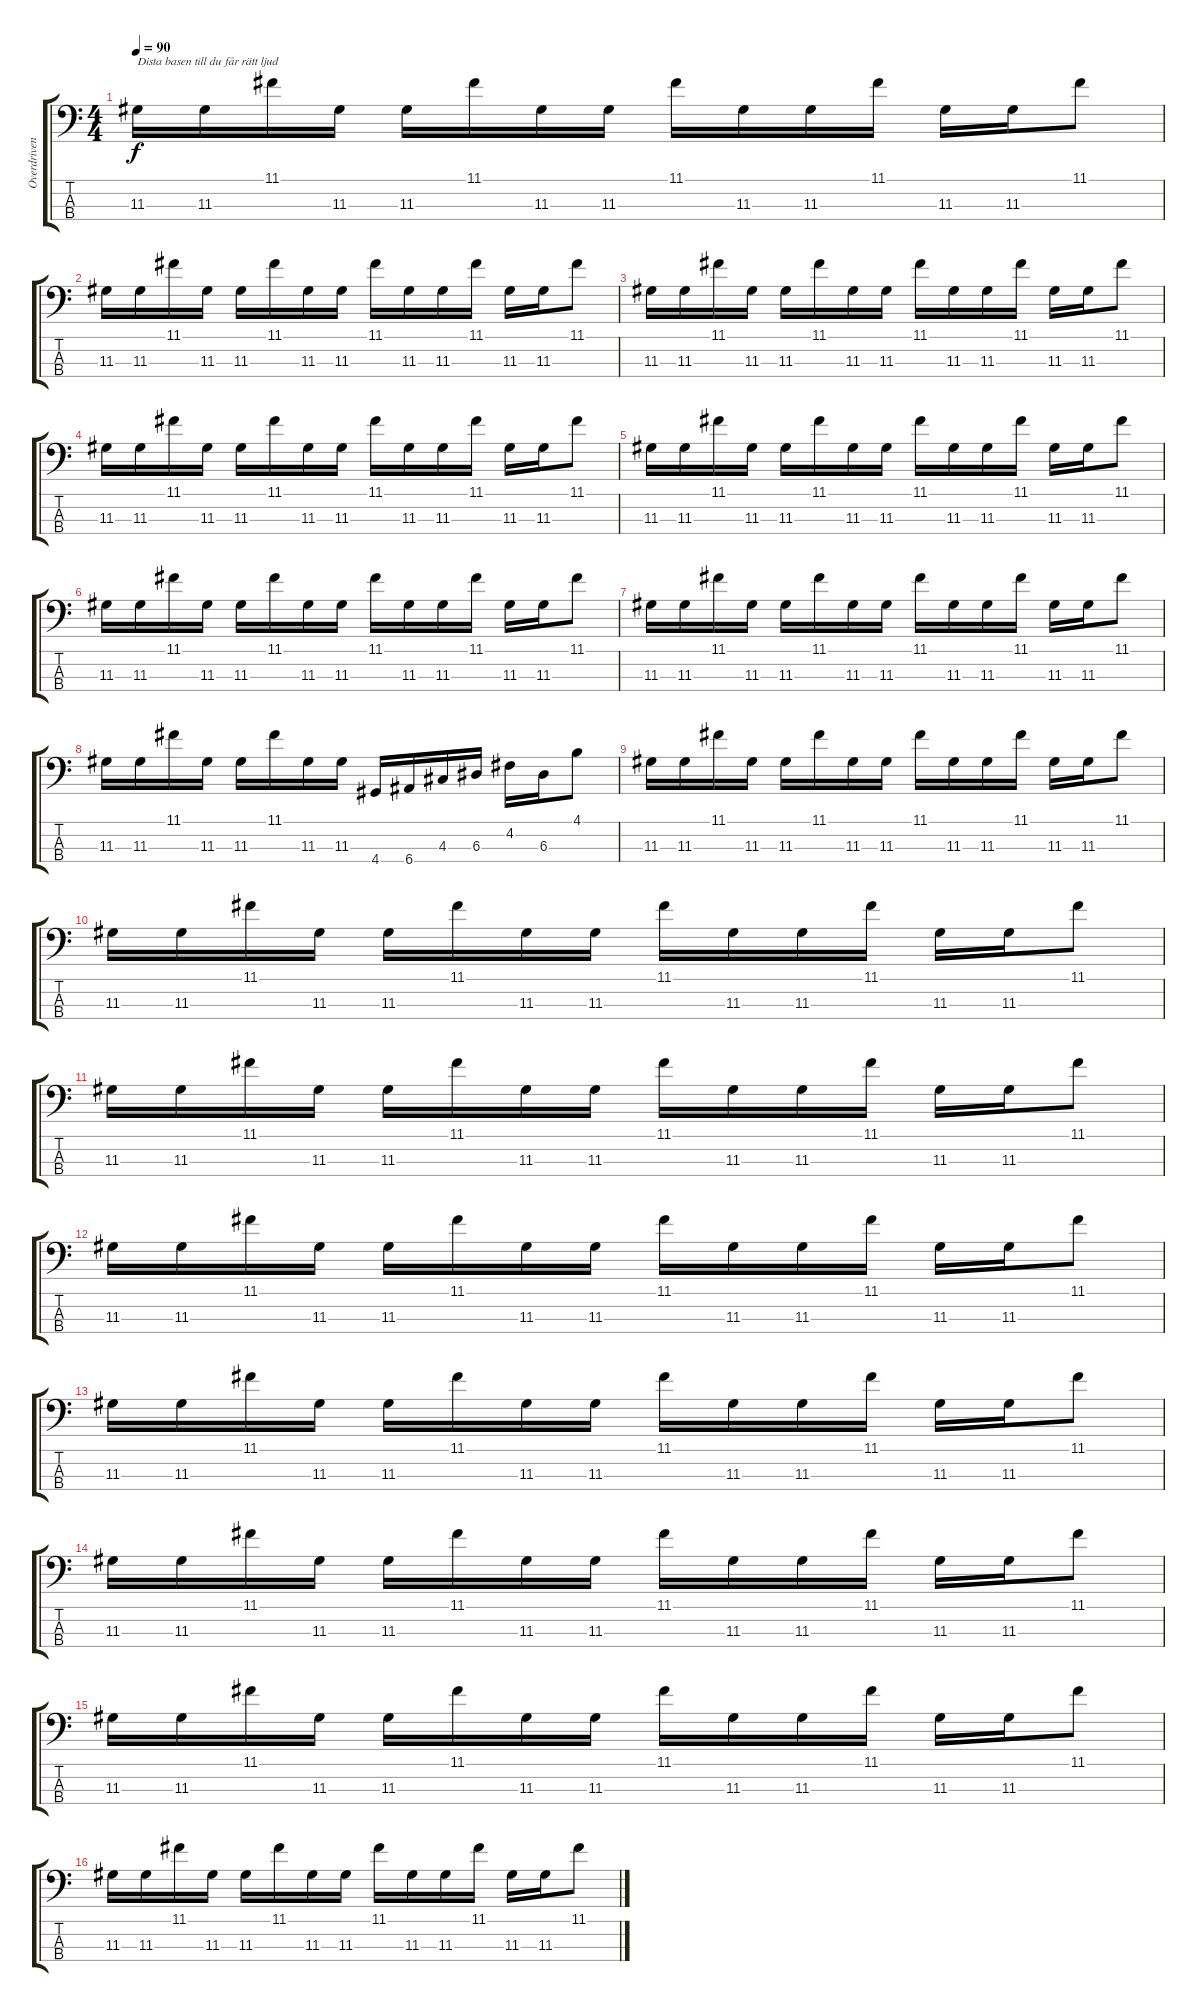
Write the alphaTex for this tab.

\track ("Overdriven bass" "Overdriven") {instrument slapbass2}
\staff {score tabs}
\tuning (G2 D2 A1 E1) {hide}
\ts (4 4)
\tempo 90
\clef f4
\ks c
11.3.16{txt "Dista basen till du får rätt ljud" dy f instrument slapbass2} 11.3.16 11.1.16 11.3.16 11.3.16 11.1.16 11.3.16 11.3.16 11.1.16 11.3.16 11.3.16 11.1.16 11.3.16 11.3.16 11.1.8 |
11.3.16 11.3.16 11.1.16 11.3.16 11.3.16 11.1.16 11.3.16 11.3.16 11.1.16 11.3.16 11.3.16 11.1.16 11.3.16 11.3.16 11.1.8 |
11.3.16 11.3.16 11.1.16 11.3.16 11.3.16 11.1.16 11.3.16 11.3.16 11.1.16 11.3.16 11.3.16 11.1.16 11.3.16 11.3.16 11.1.8 |
11.3.16 11.3.16 11.1.16 11.3.16 11.3.16 11.1.16 11.3.16 11.3.16 11.1.16 11.3.16 11.3.16 11.1.16 11.3.16 11.3.16 11.1.8 |
11.3.16 11.3.16 11.1.16 11.3.16 11.3.16 11.1.16 11.3.16 11.3.16 11.1.16 11.3.16 11.3.16 11.1.16 11.3.16 11.3.16 11.1.8 |
11.3.16 11.3.16 11.1.16 11.3.16 11.3.16 11.1.16 11.3.16 11.3.16 11.1.16 11.3.16 11.3.16 11.1.16 11.3.16 11.3.16 11.1.8 |
11.3.16 11.3.16 11.1.16 11.3.16 11.3.16 11.1.16 11.3.16 11.3.16 11.1.16 11.3.16 11.3.16 11.1.16 11.3.16 11.3.16 11.1.8 |
11.3.16 11.3.16 11.1.16 11.3.16 11.3.16 11.1.16 11.3.16 11.3.16 4.4.16 6.4.16 4.3.16 6.3.16 4.2.16 6.3.16 4.1.8 |
11.3.16{volume 16} 11.3.16 11.1.16 11.3.16 11.3.16 11.1.16 11.3.16 11.3.16 11.1.16 11.3.16 11.3.16 11.1.16 11.3.16 11.3.16 11.1.8 |
11.3.16 11.3.16 11.1.16 11.3.16 11.3.16 11.1.16 11.3.16 11.3.16 11.1.16 11.3.16 11.3.16 11.1.16 11.3.16 11.3.16 11.1.8 |
11.3.16 11.3.16 11.1.16 11.3.16 11.3.16 11.1.16 11.3.16 11.3.16 11.1.16 11.3.16 11.3.16 11.1.16 11.3.16 11.3.16 11.1.8 |
11.3.16 11.3.16 11.1.16 11.3.16 11.3.16 11.1.16 11.3.16 11.3.16 11.1.16 11.3.16 11.3.16 11.1.16 11.3.16 11.3.16 11.1.8 |
11.3.16 11.3.16 11.1.16 11.3.16 11.3.16 11.1.16 11.3.16 11.3.16 11.1.16 11.3.16 11.3.16 11.1.16 11.3.16 11.3.16 11.1.8 |
11.3.16 11.3.16 11.1.16 11.3.16 11.3.16 11.1.16 11.3.16 11.3.16 11.1.16 11.3.16 11.3.16 11.1.16 11.3.16 11.3.16 11.1.8 |
11.3.16 11.3.16 11.1.16 11.3.16 11.3.16 11.1.16 11.3.16 11.3.16 11.1.16 11.3.16 11.3.16 11.1.16 11.3.16 11.3.16 11.1.8 |
11.3.16 11.3.16 11.1.16 11.3.16 11.3.16 11.1.16 11.3.16 11.3.16 11.1.16 11.3.16 11.3.16 11.1.16 11.3.16 11.3.16 11.1.8
